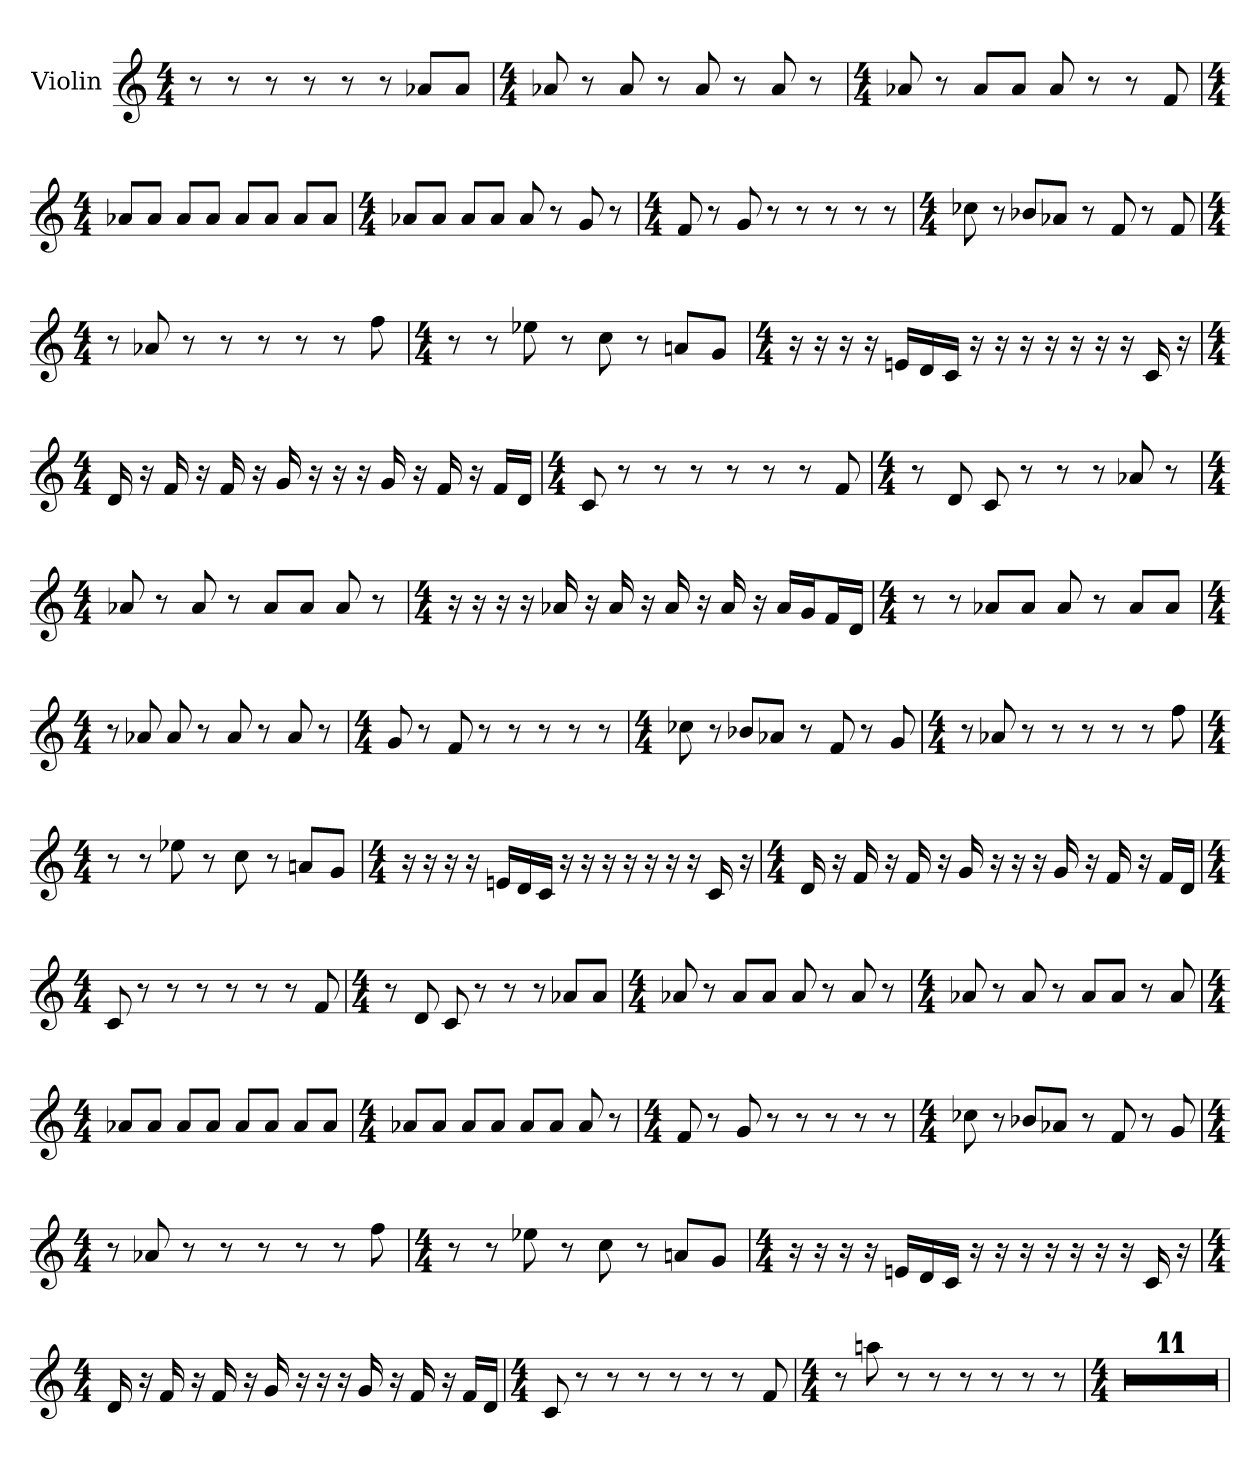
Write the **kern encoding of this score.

**kern
*part1
*staff1
*I"Violin
*I'Vln
*M4/4
=
8r
8r
8r
8r
8r
8r
8a-XL
8a-J
=
*M4/4
8a-X
8r
8a-
8r
8a-
8r
8a-
8r
=
*M4/4
8a-X
8r
8a-L
8a-J
8a-
8r
8r
8f
=
*M4/4
8a-XL
8a-J
8a-L
8a-J
8a-L
8a-J
8a-L
8a-J
=
*M4/4
8a-XL
8a-J
8a-L
8a-J
8a-
8r
8g
8r
=
*M4/4
8f
8r
8g
8r
8r
8r
8r
8r
=
*M4/4
8cc-X
8r
8b-XL
8a-XJ
8r
8f
8r
8f
=
*M4/4
8r
8a-X
8r
8r
8r
8r
8r
8ff
=
*M4/4
8r
8r
8ee-X
8r
8cc
8r
8anL
8gJ
=
*M4/4
16r
16r
16r
16r
16enLL
16d
16cJJ
16r
16r
16r
16r
16r
16r
16r
16c
16r
=
*M4/4
16d
16r
16f
16r
16f
16r
16g
16r
16r
16r
16g
16r
16f
16r
16fLL
16dJJ
=
*M4/4
8c
8r
8r
8r
8r
8r
8r
8f
=
*M4/4
8r
8d
8c
8r
8r
8r
8a-X
8r
=
*M4/4
8a-X
8r
8a-
8r
8a-L
8a-J
8a-
8r
=
*M4/4
16r
16r
16r
16r
16a-X
16r
16a-
16r
16a-
16r
16a-
16r
16a-LL
16gJ
16fL
16dJJ
=
*M4/4
8r
8r
8a-XL
8a-J
8a-
8r
8a-L
8a-J
=
*M4/4
8r
8a-X
8a-
8r
8a-
8r
8a-
8r
=
*M4/4
8g
8r
8f
8r
8r
8r
8r
8r
=
*M4/4
8cc-X
8r
8b-XL
8a-XJ
8r
8f
8r
8g
=
*M4/4
8r
8a-X
8r
8r
8r
8r
8r
8ff
=
*M4/4
8r
8r
8ee-X
8r
8cc
8r
8anL
8gJ
=
*M4/4
16r
16r
16r
16r
16enLL
16d
16cJJ
16r
16r
16r
16r
16r
16r
16r
16c
16r
=
*M4/4
16d
16r
16f
16r
16f
16r
16g
16r
16r
16r
16g
16r
16f
16r
16fLL
16dJJ
=
*M4/4
8c
8r
8r
8r
8r
8r
8r
8f
=
*M4/4
8r
8d
8c
8r
8r
8r
8a-XL
8a-J
=
*M4/4
8a-X
8r
8a-L
8a-J
8a-
8r
8a-
8r
=
*M4/4
8a-X
8r
8a-
8r
8a-L
8a-J
8r
8a-
=
*M4/4
8a-XL
8a-J
8a-L
8a-J
8a-L
8a-J
8a-L
8a-J
=
*M4/4
8a-XL
8a-J
8a-L
8a-J
8a-L
8a-J
8a-
8r
=
*M4/4
8f
8r
8g
8r
8r
8r
8r
8r
=
*M4/4
8cc-X
8r
8b-XL
8a-XJ
8r
8f
8r
8g
=
*M4/4
8r
8a-X
8r
8r
8r
8r
8r
8ff
=
*M4/4
8r
8r
8ee-X
8r
8cc
8r
8anL
8gJ
=
*M4/4
16r
16r
16r
16r
16enLL
16d
16cJJ
16r
16r
16r
16r
16r
16r
16r
16c
16r
=
*M4/4
16d
16r
16f
16r
16f
16r
16g
16r
16r
16r
16g
16r
16f
16r
16fLL
16dJJ
=
*M4/4
8c
8r
8r
8r
8r
8r
8r
8f
=
*M4/4
8r
8aan
8r
8r
8r
8r
8r
8r
=
*M4/4
1r
=
*M4/4
1r
=
*M4/4
1r
=
*M4/4
1r
=
*M4/4
1r
=
*M4/4
1r
=
*M4/4
1r
=
*M4/4
1r
=
*M4/4
1r
=
*M4/4
1r
=
*M4/4
1r
=
*-
